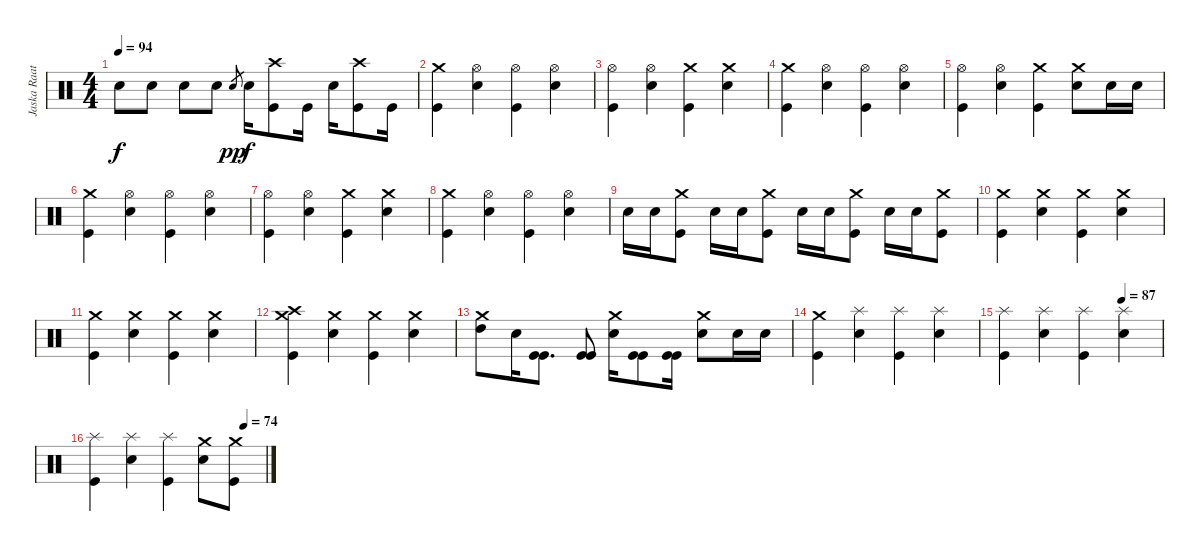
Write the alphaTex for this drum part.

\track ("Jaska Raatikainen" "Jaska Raat") {instrument percussion}
\staff {score}
\articulation defaults
\ts (4 4)
\tempo 94
\clef neutral
\ks c "Snare (hit) 2".8{dy f} "Snare (hit) 2".8 "Snare (hit) 2".8 "Snare (hit) 2".8 "Snare (hit) 2".8{gr dy pp} "Snare (hit) 2".16{dy f}
("Crash high (hit)" "Kick (hit)").8 "Kick (hit)".16 "Snare (hit) 2".16 ("Crash high (hit)" "Kick (hit)").8 "Kick (hit)".16 |
("Crash medium (hit)" "Kick (hit)").4 ("Hi-Hat (open)" "Snare (hit) 2").4 ("Hi-Hat (open)" "Kick (hit)").4 ("Hi-Hat (open)" "Snare (hit) 2").4 |
("Hi-Hat (open)" "Kick (hit)").4 ("Hi-Hat (open)" "Snare (hit) 2").4 ("Crash medium (hit)" "Kick (hit)").4 ("Crash medium (hit)" "Snare (hit) 2").4 |
("Crash medium (hit)" "Kick (hit)").4 ("Hi-Hat (open)" "Snare (hit) 2").4 ("Hi-Hat (open)" "Kick (hit)").4 ("Hi-Hat (open)" "Snare (hit) 2").4 |
("Hi-Hat (open)" "Kick (hit)").4 ("Hi-Hat (open)" "Snare (hit) 2").4 ("Crash medium (hit)" "Kick (hit)").4 ("Crash medium (hit)" "Snare (hit) 2").8 "Snare (hit) 2".16 "Snare (hit) 2".16 |
("Crash medium (hit)" "Kick (hit)").4 ("Hi-Hat (open)" "Snare (hit) 2").4 ("Hi-Hat (open)" "Kick (hit)").4 ("Hi-Hat (open)" "Snare (hit) 2").4 |
("Hi-Hat (open)" "Kick (hit)").4 ("Hi-Hat (open)" "Snare (hit) 2").4 ("Crash medium (hit)" "Kick (hit)").4 ("Crash medium (hit)" "Snare (hit) 2").4 |
("Crash medium (hit)" "Kick (hit)").4 ("Hi-Hat (open)" "Snare (hit) 2").4 ("Hi-Hat (open)" "Kick (hit)").4 ("Hi-Hat (open)" "Snare (hit) 2").4 |
"Snare (hit) 2".16 "Snare (hit) 2".16 ("Crash medium (hit)" "Kick (hit)").8 "Snare (hit) 2".16 "Snare (hit) 2".16 ("Crash medium (hit)" "Kick (hit)").8 "Snare (hit) 2".16 "Snare (hit) 2".16 ("Crash medium (hit)" "Kick (hit)").8 "Snare (hit) 2".16 "Snare (hit) 2".16 ("Crash medium (hit)" "Kick (hit)").8 |
("Crash medium (hit)" "Kick (hit)").4 ("Crash medium (hit)" "Snare (hit) 2").4 ("Crash medium (hit)" "Kick (hit)").4 ("Crash medium (hit)" "Snare (hit) 2").4 |
("Crash medium (hit)" "Kick (hit)").4 ("Crash medium (hit)" "Snare (hit) 2").4 ("Crash medium (hit)" "Kick (hit)").4 ("Crash medium (hit)" "Snare (hit) 2").4 |
("Crash high (hit)" "Crash medium (hit)" "Kick (hit)").4 ("Crash medium (hit)" "Snare (hit) 2").4 ("Crash medium (hit)" "Kick (hit)").4 ("Crash medium (hit)" "Snare (hit) 2").4 |
("Crash medium (hit)" "High Tom (hit)").8 "Snare (hit) 2".16 ("Kick (hit)" "Kick (hit)").8{d} ("Kick (hit)" "Kick (hit)").8 ("Crash medium (hit)" "Snare (hit) 2").16 ("Kick (hit)" "Kick (hit)").8 ("Kick (hit)" "Kick (hit)").16 ("Crash medium (hit)" "Snare (hit) 2").8 "Snare (hit) 2".16 "Snare (hit) 2".16 |
("Crash medium (hit)" "Kick (hit)").4 ("Splash (hit)" "Snare (hit) 2").4 ("Splash (hit)" "Kick (hit)").4 ("Splash (hit)" "Snare (hit) 2").4 |
\tempo (87 0.75)
("Splash (hit)" "Kick (hit)").4 ("Splash (hit)" "Snare (hit) 2").4 ("Splash (hit)" "Kick (hit)").4 ("Splash (hit)" "Snare (hit) 2").4 |
\tempo (74 0.875)
("Splash (hit)" "Kick (hit)").4 ("Splash (hit)" "Snare (hit) 2").4 ("Splash (hit)" "Kick (hit)").4 ("Crash medium (hit)" "Snare (hit) 2").8 ("Crash medium (hit)" "Kick (hit)").8
